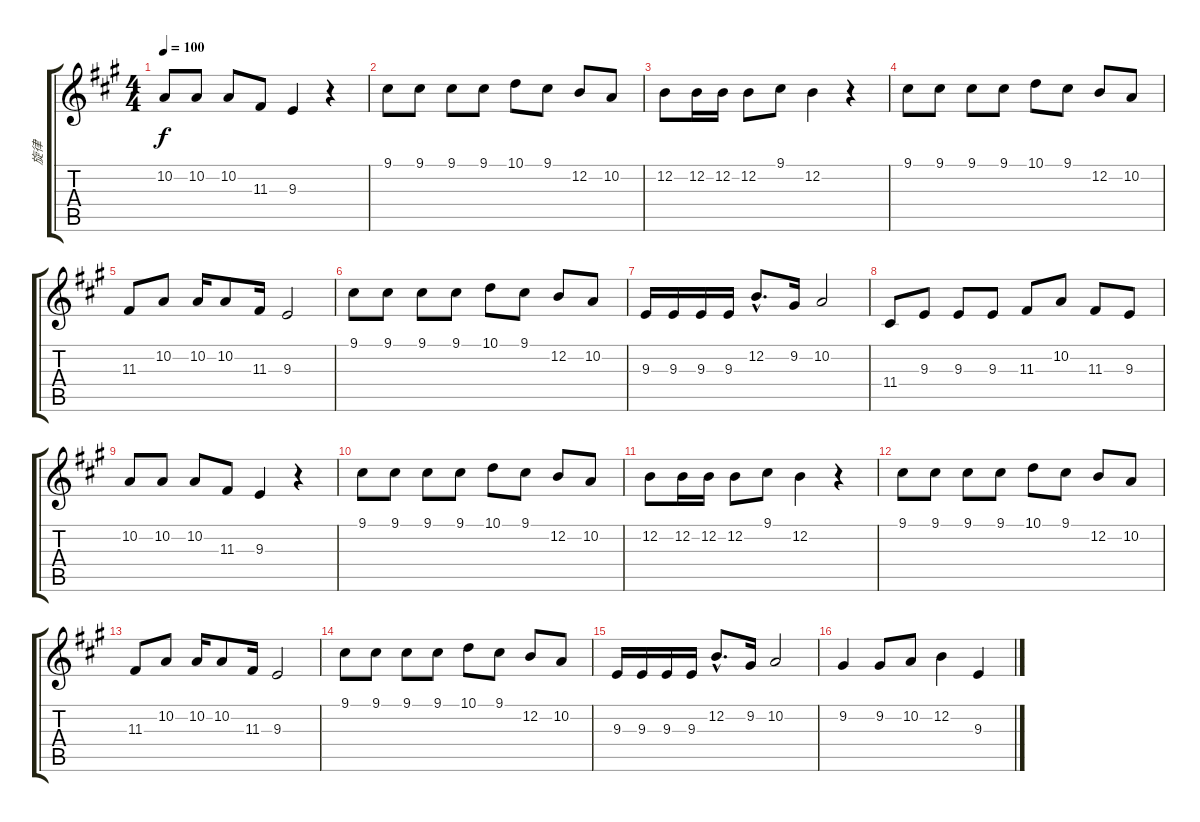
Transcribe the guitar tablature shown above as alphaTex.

\track ("旋律" "旋律") {instrument fx5brightness}
\staff {score tabs}
\tuning (E4 B3 G3 D3 A2 E2) {hide}
\ts (4 4)
\tempo 100
\clef g2
\ks a
10.2.8{dy f} 10.2.8 10.2.8 11.3.8 9.3.4 r.4 |
9.1.8 9.1.8 9.1.8 9.1.8 10.1.8 9.1.8 12.2.8 10.2.8 |
12.2.8 12.2.16 12.2.16 12.2.8 9.1.8 12.2.4 r.4 |
9.1.8 9.1.8 9.1.8 9.1.8 10.1.8 9.1.8 12.2.8 10.2.8 |
11.3.8 10.2.8 10.2.16 10.2.8 11.3.16 9.3.2 |
9.1.8 9.1.8 9.1.8 9.1.8 10.1.8 9.1.8 12.2.8 10.2.8 |
9.3.16 9.3.16 9.3.16 9.3.16 12.2{hac}.8{d} 9.2.16 10.2.2 |
11.4.8 9.3.8 9.3.8 9.3.8 11.3.8 10.2.8 11.3.8 9.3.8 |
10.2.8 10.2.8 10.2.8 11.3.8 9.3.4 r.4 |
9.1.8 9.1.8 9.1.8 9.1.8 10.1.8 9.1.8 12.2.8 10.2.8 |
12.2.8 12.2.16 12.2.16 12.2.8 9.1.8 12.2.4 r.4 |
9.1.8 9.1.8 9.1.8 9.1.8 10.1.8 9.1.8 12.2.8 10.2.8 |
11.3.8 10.2.8 10.2.16 10.2.8 11.3.16 9.3.2 |
9.1.8 9.1.8 9.1.8 9.1.8 10.1.8 9.1.8 12.2.8 10.2.8 |
9.3.16 9.3.16 9.3.16 9.3.16 12.2{hac}.8{d} 9.2.16 10.2.2 |
9.2.4 9.2.8 10.2.8 12.2.4 9.3.4
